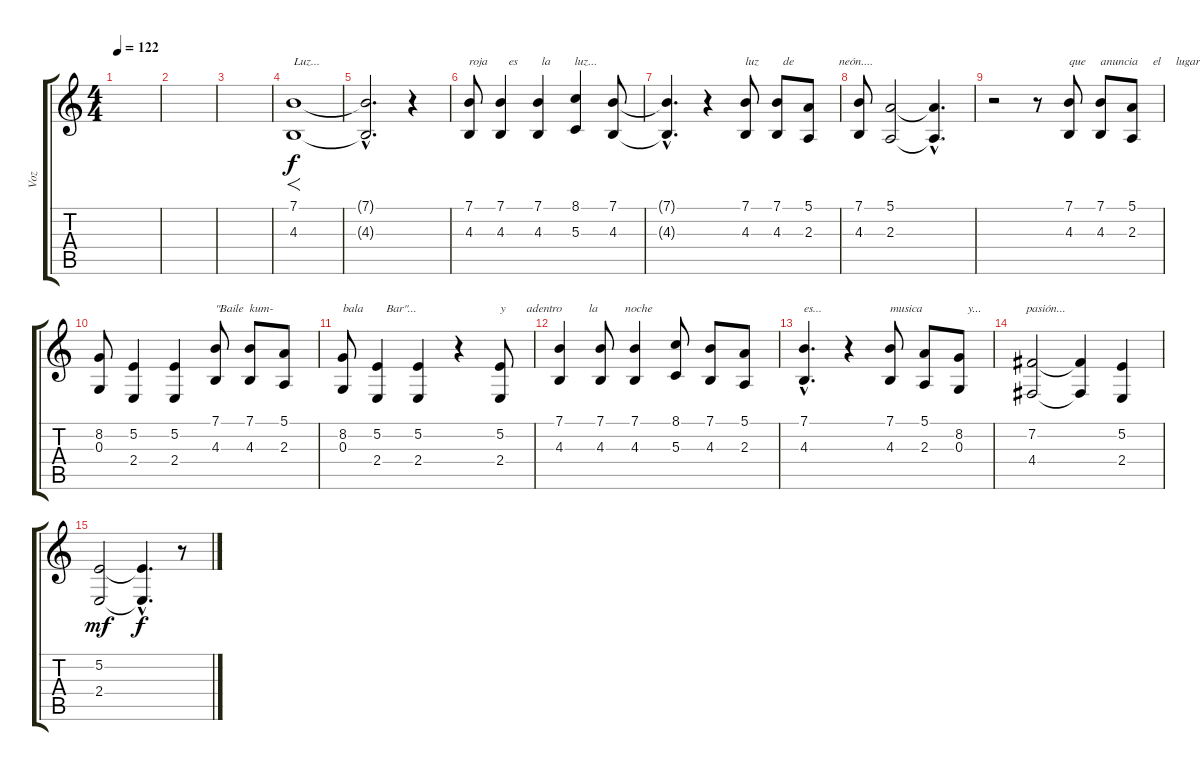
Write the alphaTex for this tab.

\track ("Voz" "Voz") {instrument clarinet}
\staff {score tabs}
\tuning (E4 B3 G3 D3 A2 E2) {hide}
\ts (4 4)
\tempo 122
\clef g2
\ks c
|
|
|
(7.1 4.3).1{f txt "Luz..."} |
(7.1{hac t} 4.3{hac t}).2{d} r.4 |
(7.1 4.3).8{txt "roja       es        la        luz..."} (7.1 4.3).4 (7.1 4.3).4 (8.1 5.3).4 (7.1 4.3).8 |
(7.1{hac t} 4.3{hac t}).4{d} r.4 (7.1 4.3).8{txt "luz        de               neón...."} (7.1 4.3).8 (5.1 2.3).8 |
(7.1 4.3).8 (5.1 2.3).2 (5.1{hac t} 2.3{hac t}).4{d} |
r.2 r.8 (7.1 4.3).8{txt "que     anuncia     el     lugar ..."} (7.1 4.3).8 (5.1 2.3).8 |
(8.2 0.3).8 (5.2 2.4).4 (5.2 2.4).4 (7.1 4.3).8{txt "\"Baile  kum-"} (7.1 4.3).8 (5.1 2.3).8 |
(8.2 0.3).8{txt "bala"} (5.2 2.4).4{txt "   Bar\"..."} (5.2 2.4).4 r.4 (5.2 2.4).8{txt "y       adentro         la         noche"} |
(7.1 4.3).4 (7.1 4.3).8 (7.1 4.3).4 (8.1 5.3).8 (7.1 4.3).8 (5.1 2.3).8 |
(7.1{hac} 4.3{hac}).4{d txt "es..."} r.4 (7.1 4.3).8{txt "musica               y...               pasión..."} (5.1 2.3).8 (8.2 0.3).8 |
(7.2 4.4).2 (7.2{t} 4.4{t}).4 (5.2 2.4).4 |
(5.2 2.4).2{dy mf} (5.2{hac t} 2.4{hac t}).4{d dy f} r.8
